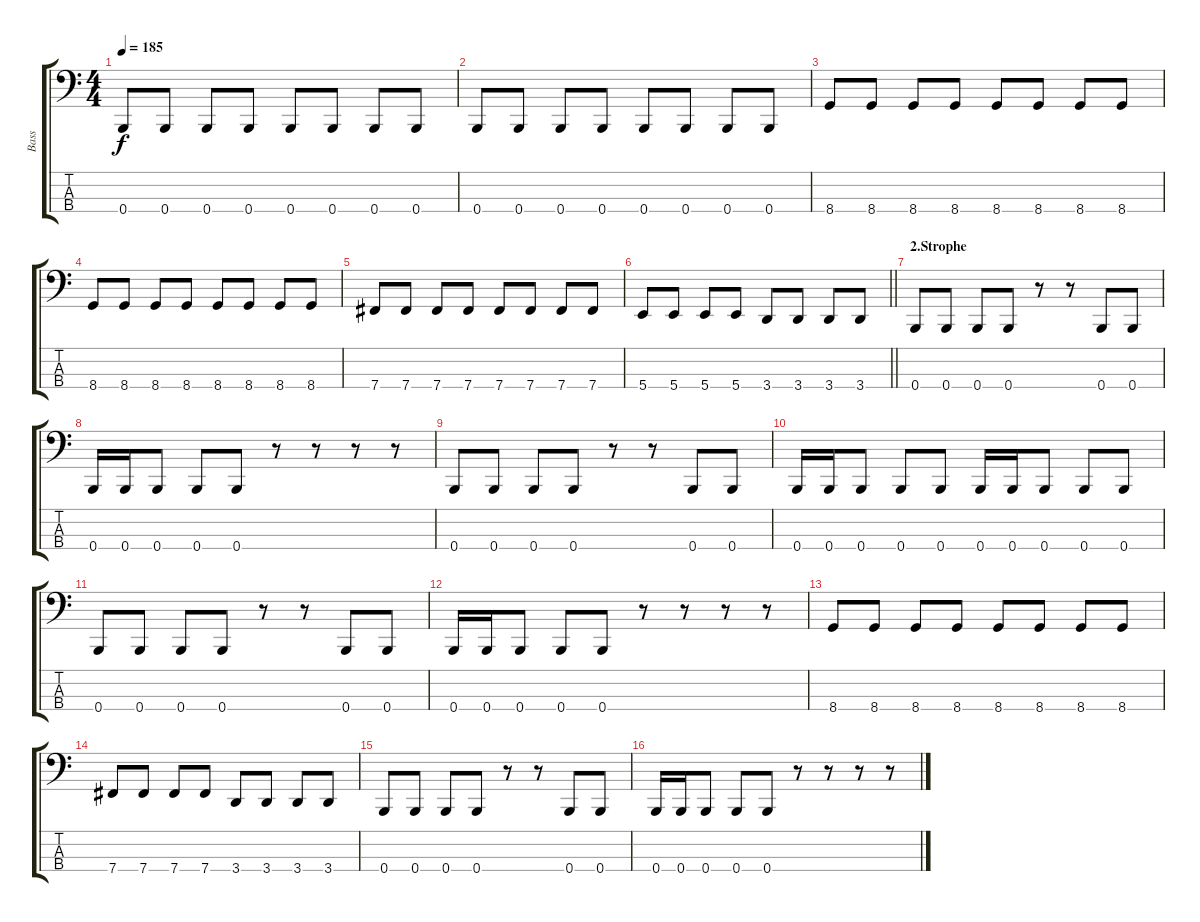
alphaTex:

\track ("Bass" "Bass") {instrument electricbasspick}
\staff {score tabs}
\tuning (E2 B1 Gb1 B0) {hide}
\ts (4 4)
\tempo 185
\clef f4
\ks c
0.4.8{dy f} 0.4.8 0.4.8 0.4.8 0.4.8 0.4.8 0.4.8 0.4.8 |
0.4.8 0.4.8 0.4.8 0.4.8 0.4.8 0.4.8 0.4.8 0.4.8 |
8.4.8 8.4.8 8.4.8 8.4.8 8.4.8 8.4.8 8.4.8 8.4.8 |
8.4.8 8.4.8 8.4.8 8.4.8 8.4.8 8.4.8 8.4.8 8.4.8 |
7.4.8 7.4.8 7.4.8 7.4.8 7.4.8 7.4.8 7.4.8 7.4.8 |
\barLineRight lightlight
5.4.8 5.4.8 5.4.8 5.4.8 3.4.8 3.4.8 3.4.8 3.4.8 |
\section ("" "2.Strophe")
0.4.8 0.4.8 0.4.8 0.4.8 r.8 r.8 0.4.8 0.4.8 |
0.4.16 0.4.16 0.4.8 0.4.8 0.4.8 r.8 r.8 r.8 r.8 |
0.4.8 0.4.8 0.4.8 0.4.8 r.8 r.8 0.4.8 0.4.8 |
0.4.16 0.4.16 0.4.8 0.4.8 0.4.8 0.4.16 0.4.16 0.4.8 0.4.8 0.4.8 |
0.4.8 0.4.8 0.4.8 0.4.8 r.8 r.8 0.4.8 0.4.8 |
0.4.16 0.4.16 0.4.8 0.4.8 0.4.8 r.8 r.8 r.8 r.8 |
8.4.8 8.4.8 8.4.8 8.4.8 8.4.8 8.4.8 8.4.8 8.4.8 |
7.4.8 7.4.8 7.4.8 7.4.8 3.4.8 3.4.8 3.4.8 3.4.8 |
0.4.8 0.4.8 0.4.8 0.4.8 r.8 r.8 0.4.8 0.4.8 |
0.4.16 0.4.16 0.4.8 0.4.8 0.4.8 r.8 r.8 r.8 r.8
